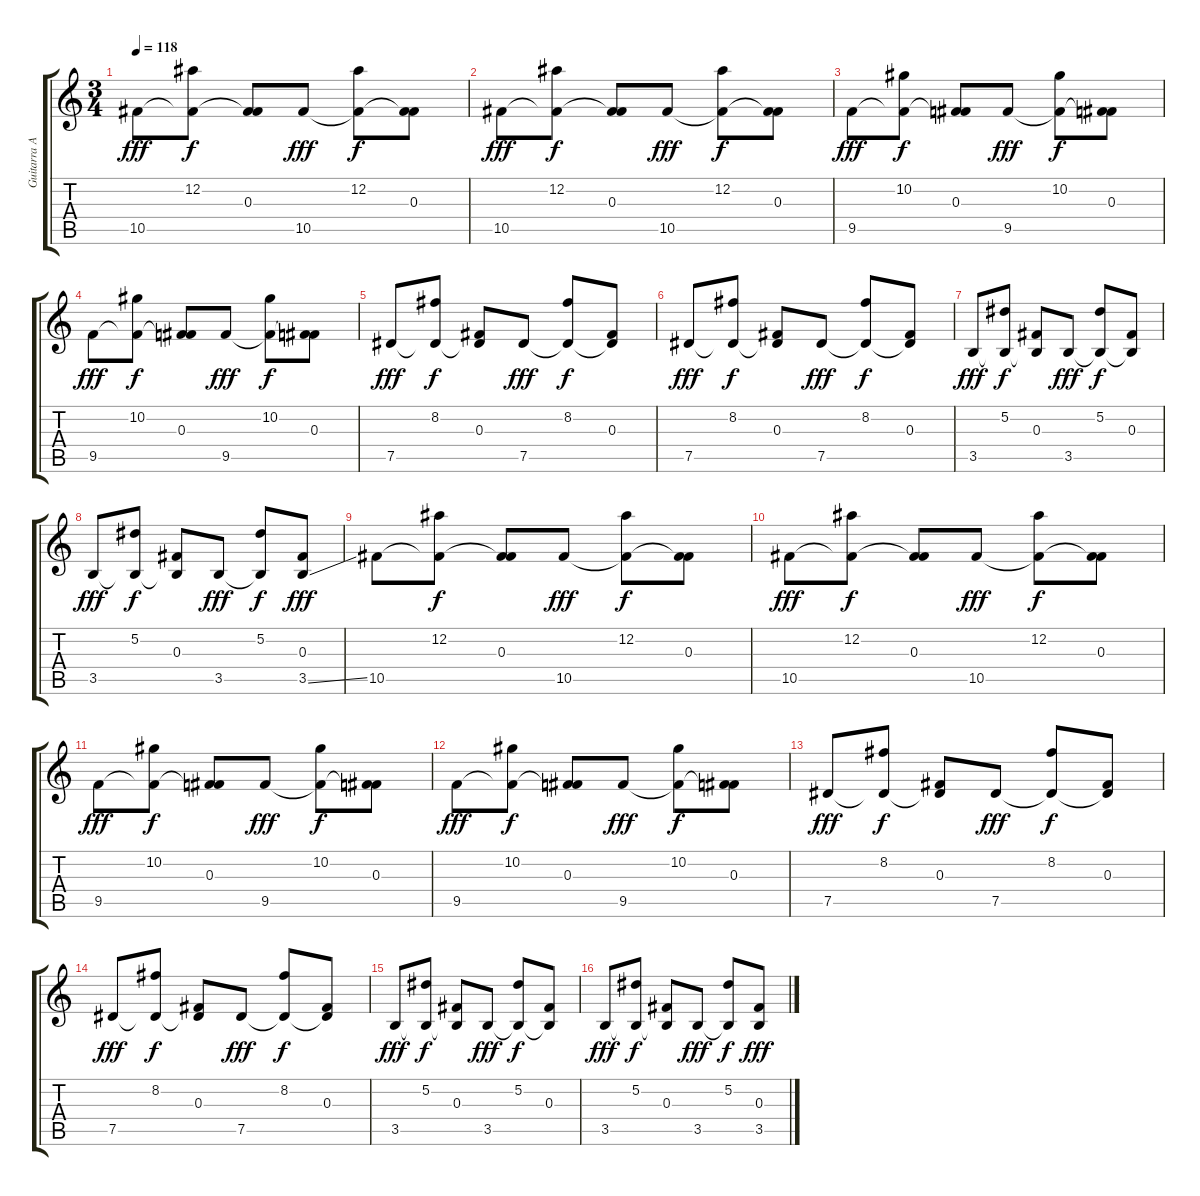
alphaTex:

\track ("Guitarra Acustica" "Guitarra A") {instrument acousticguitarsteel}
\staff {score tabs}
\tuning (Eb4 Bb3 Gb3 Db3 Ab2 Eb2) {hide}
\ts (3 4)
\tempo 118
\clef g2
\ks c
10.5.8{dy fff} (12.2 10.5{t}).8{dy f} (0.3 10.5{t}).8 10.5.8{dy fff} (12.2 10.5{t}).8{dy f} (0.3 10.5{t}).8 |
10.5.8{dy fff} (12.2 10.5{t}).8{dy f} (0.3 10.5{t}).8 10.5.8{dy fff} (12.2 10.5{t}).8{dy f} (0.3 10.5{t}).8 |
9.5.8{dy fff} (10.2 9.5{t}).8{dy f} (0.3 9.5{t}).8 9.5.8{dy fff} (10.2 9.5{t}).8{dy f} (0.3 9.5{t}).8 |
9.5.8{dy fff} (10.2 9.5{t}).8{dy f} (0.3 9.5{t}).8 9.5.8{dy fff} (10.2 9.5{t}).8{dy f} (0.3 9.5{t}).8 |
7.5.8{dy fff} (8.2 7.5{t}).8{dy f} (0.3 7.5{t}).8 7.5.8{dy fff} (8.2 7.5{t}).8{dy f} (0.3 7.5{t}).8 |
7.5.8{dy fff} (8.2 7.5{t}).8{dy f} (0.3 7.5{t}).8 7.5.8{dy fff} (8.2 7.5{t}).8{dy f} (0.3 7.5{t}).8 |
3.5.8{dy fff} (5.2 3.5{t}).8{dy f} (0.3 3.5{t}).8 3.5.8{dy fff} (5.2 3.5{t}).8{dy f} (0.3 3.5{t}).8 |
3.5.8{dy fff} (5.2 3.5{t}).8{dy f} (0.3 3.5{t}).8 3.5.8{dy fff} (5.2 3.5{t}).8{dy f} (0.3 3.5{ss}).8{dy fff} |
10.5.8 (12.2 10.5{t}).8{dy f} (0.3 10.5{t}).8 10.5.8{dy fff} (12.2 10.5{t}).8{dy f} (0.3 10.5{t}).8 |
10.5.8{dy fff} (12.2 10.5{t}).8{dy f} (0.3 10.5{t}).8 10.5.8{dy fff} (12.2 10.5{t}).8{dy f} (0.3 10.5{t}).8 |
9.5.8{dy fff} (10.2 9.5{t}).8{dy f} (0.3 9.5{t}).8 9.5.8{dy fff} (10.2 9.5{t}).8{dy f} (0.3 9.5{t}).8 |
9.5.8{dy fff} (10.2 9.5{t}).8{dy f} (0.3 9.5{t}).8 9.5.8{dy fff} (10.2 9.5{t}).8{dy f} (0.3 9.5{t}).8 |
7.5.8{dy fff} (8.2 7.5{t}).8{dy f} (0.3 7.5{t}).8 7.5.8{dy fff} (8.2 7.5{t}).8{dy f} (0.3 7.5{t}).8 |
7.5.8{dy fff} (8.2 7.5{t}).8{dy f} (0.3 7.5{t}).8 7.5.8{dy fff} (8.2 7.5{t}).8{dy f} (0.3 7.5{t}).8 |
3.5.8{dy fff} (5.2 3.5{t}).8{dy f} (0.3 3.5{t}).8 3.5.8{dy fff} (5.2 3.5{t}).8{dy f} (0.3 3.5{t}).8 |
3.5.8{dy fff} (5.2 3.5{t}).8{dy f} (0.3 3.5{t}).8 3.5.8{dy fff} (5.2 3.5{t}).8{dy f} (0.3 3.5{ss}).8{dy fff}
